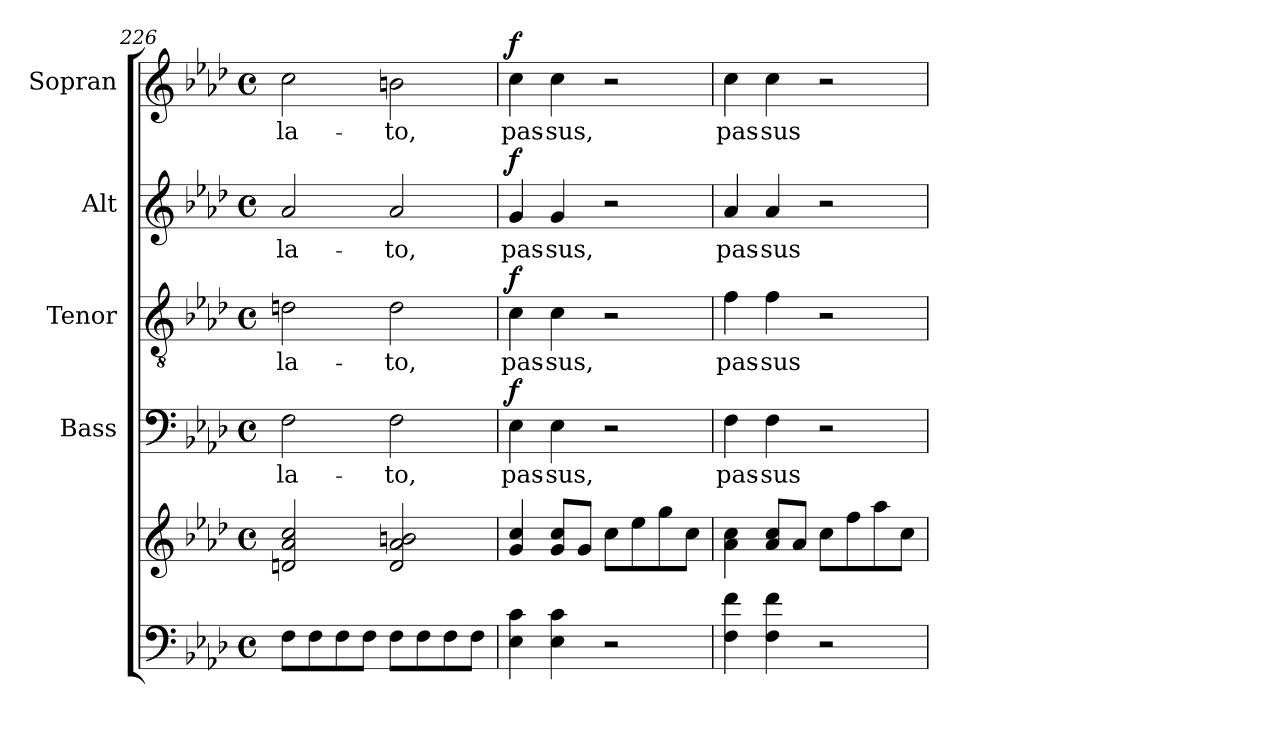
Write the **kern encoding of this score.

**kern	**kern	**kern	**text	**dynam	**kern	**text	**dynam	**kern	**text	**dynam	**kern	**text	**dynam
*part5	*part5	*part4	*part4	*part4	*part3	*part3	*part3	*part2	*part2	*part2	*part1	*part1	*part1
*staff6	*staff5	*staff4	*staff4	*staff4	*staff3	*staff3	*staff3	*staff2	*staff2	*staff2	*staff1	*staff1	*staff1
*	*	*I"Bass	*	*	*I"Tenor	*	*	*I"Alt	*	*	*I"Sopran	*	*
*	*	*I'B.	*	*	*I'T.	*	*	*I'A.	*	*	*I'S.	*	*
*clefF4	*clefG2	*clefF4	*	*	*clefGv2	*	*	*clefG2	*	*	*clefG2	*	*
*k[b-e-a-d-]	*k[b-e-a-d-]	*k[b-e-a-d-]	*	*	*k[b-e-a-d-]	*	*	*k[b-e-a-d-]	*	*	*k[b-e-a-d-]	*	*
*A-:	*A-:	*A-:	*	*	*A-:	*	*	*A-:	*	*	*A-:	*	*
*M4/4	*M4/4	*M4/4	*	*	*M4/4	*	*	*M4/4	*	*	*M4/4	*	*
*met(c)	*met(c)	*met(c)	*	*	*met(c)	*	*	*met(c)	*	*	*met(c)	*	*
=226	=226	=226	=226	=226	=226	=226	=226	=226	=226	=226	=226	=226	=226
!	!	!	!LO:LY:b	!	!	!LO:LY:b	!	!	!LO:LY:b	!	!	!LO:LY:b	!
8F\L	2dn/ 2a-/ 2cc/	2F\	-la-	.	2dn\	-la-	.	2a-/	-la-	.	2cc\	-la-	.
8F\	.	.	.	.	.	.	.	.	.	.	.	.	.
8F\	.	.	.	.	.	.	.	.	.	.	.	.	.
8F\J	.	.	.	.	.	.	.	.	.	.	.	.	.
!	!	!	!LO:LY:b	!	!	!LO:LY:b	!	!	!LO:LY:b	!	!	!LO:LY:b	!
8F\L	2d/ 2a-/ 2bn/	2F\	-to,	.	2d\	-to,	.	2a-/	-to,	.	2bn\	-to,	.
8F\	.	.	.	.	.	.	.	.	.	.	.	.	.
8F\	.	.	.	.	.	.	.	.	.	.	.	.	.
8F\J	.	.	.	.	.	.	.	.	.	.	.	.	.
=227	=227	=227	=227	=227	=227	=227	=227	=227	=227	=227	=227	=227	=227
!	!	!	!LO:LY:b	!LO:DY:a	!	!LO:LY:b	!LO:DY:a	!	!LO:LY:b	!LO:DY:a	!	!LO:LY:b	!LO:DY:a
4E-\ 4c\	4g/ 4cc/	4E-\	pas-	f	4c\	pas-	f	4g/	pas-	f	4cc\	pas-	f
!	!	!	!LO:LY:b	!	!	!LO:LY:b	!	!	!LO:LY:b	!	!	!LO:LY:b	!
4E-\ 4c\	8g/ 8cc/L	4E-\	-sus,	.	4c\	-sus,	.	4g/	-sus,	.	4cc\	-sus,	.
.	8g/J	.	.	.	.	.	.	.	.	.	.	.	.
2r	8cc\L	2r	.	.	2r	.	.	2r	.	.	2r	.	.
.	8ee-\	.	.	.	.	.	.	.	.	.	.	.	.
.	8gg\	.	.	.	.	.	.	.	.	.	.	.	.
.	8cc\J	.	.	.	.	.	.	.	.	.	.	.	.
=228	=228	=228	=228	=228	=228	=228	=228	=228	=228	=228	=228	=228	=228
!	!	!	!LO:LY:b	!	!	!LO:LY:b	!	!	!LO:LY:b	!	!	!LO:LY:b	!
4F\ 4f\	4a-\ 4cc\	4F\	pas-	.	4f\	pas-	.	4a-/	pas-	.	4cc\	pas-	.
!	!	!	!LO:LY:b	!	!	!LO:LY:b	!	!	!LO:LY:b	!	!	!LO:LY:b	!
4F\ 4f\	8a-/ 8cc/L	4F\	-sus	.	4f\	-sus	.	4a-/	-sus	.	4cc\	-sus	.
.	8a-/J	.	.	.	.	.	.	.	.	.	.	.	.
2r	8cc\L	2r	.	.	2r	.	.	2r	.	.	2r	.	.
.	8ff\	.	.	.	.	.	.	.	.	.	.	.	.
.	8aa-\	.	.	.	.	.	.	.	.	.	.	.	.
.	8cc\J	.	.	.	.	.	.	.	.	.	.	.	.
=	=	=	=	=	=	=	=	=	=	=	=	=	=
*-	*-	*-	*-	*-	*-	*-	*-	*-	*-	*-	*-	*-	*-
